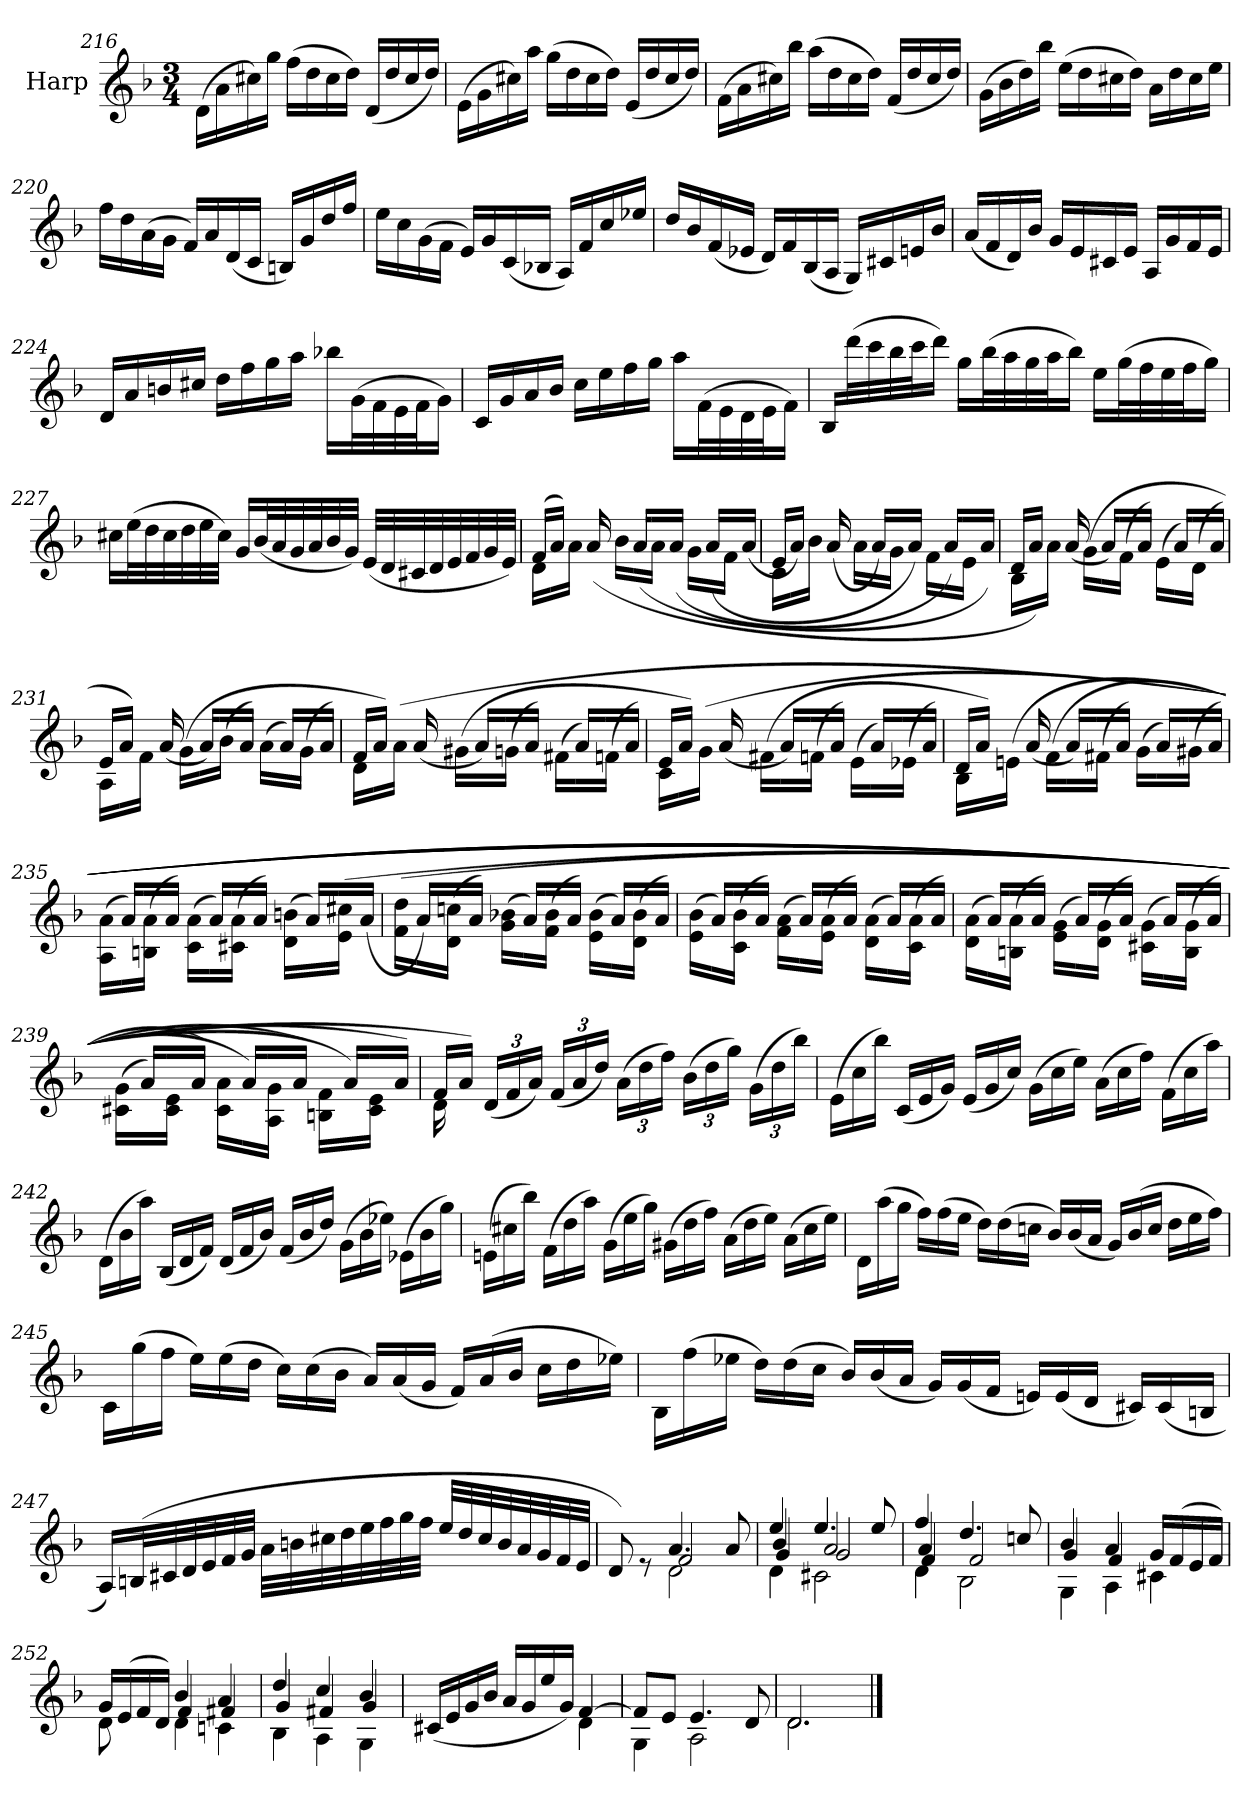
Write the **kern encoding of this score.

**kern
*part1
*staff1
*I"Harp
*I'Hrp.
*clefG2
*k[b-]
*M3/4
=216
(>16d\LL
16a\
16cc#X\)
16gg\JJ
(>16ff\LL
16dd\
16cc#\
16dd\JJ)
(<16d/LL
16dd/
16cc#/
16dd/JJ)
!!LO:LB:g=z
=217
(>16e\LL
16g\
16cc#X\)
16aa\JJ
(>16gg\LL
16dd\
16cc#\
16dd\JJ)
(<16e/LL
16dd/
16cc#/
16dd/JJ)
=218
(>16f\LL
16a\
16cc#X\)
16bb-\JJ
(>16aa\LL
16dd\
16cc#\
16dd\JJ)
(<16f/LL
16dd/
16cc#/
16dd/JJ)
=219
(>16g\LL
16b-\
16dd\)
16bb-\JJ
(>16ee\LL
16dd\
16cc#X\
16dd\JJ)
16a\LL
16dd\
16cc#\
16ee\JJ
!!LO:LB:g=z
=220
16ff\LL
16dd\
(>16a\
16g\JJ
16f/LL)
16a/
(<16d/
16c/JJ
16Bn/LL)
16g/
16dd/
16ff/JJ
=221
16ee\LL
16cc\
(>16g\
16f\JJ
16e/LL)
16g/
(<16c/
16B-X/JJ
16A/LL)
16f/
16cc/
16ee-X/JJ
=222
16dd/LL
16b-/
(<16f/
16e-X/JJ
16d/LL)
16f/
(<16B-/
16A/JJ
16G/LL)
16c#X/
16en/
16b-/JJ
!!LO:LB:g=z
=223
(<16a/LL
16f/
16d/)
16b-/JJ
16g/LL
16e/
16c#X/
16e/JJ
16A/LL
16g/
16f/
16e/JJ
=224
16d/LL
16a/
16bn/
16cc#X/JJ
16dd\LL
16ff\
16gg\
16aa\JJ
16bb-X\LL
(>32g\L
32f\
32e\
32f\J
16g\JJ)
=225
16c/LL
16g/
16a/
16b-/JJ
16cc\LL
16ee\
16ff\
16gg\JJ
16aa\LL
(>32f\L
32e\
32d\
32e\J
16f\JJ)
!!LO:LB:g=z
=226
16B-/LL
(>32ddd\L
32ccc\
32bb-\
32ccc\J
16ddd\JJ)
16gg\LL
(>32bb-\L
32aa\
32gg\
32aa\J
16bb-\JJ)
16ee\LL
(>32gg\L
32ff\
32ee\
32ff\J
16gg\JJ)
=227
16cc#X\LL
(>32ee\L
32dd\
32cc#\
32dd\
32ee\
32cc#\JJJ)
16g/LL
(<32b-/L
32a/
32g/
32a/
32b-/
32g/JJJ)
(<32e/LLL
32d/
32c#X/
32d/
32e/
32f/
32g/
32e/JJJ)
!!LO:LB:g=z
=228
*^
(>16f/LL	16d\LL
16a/JJ)	16rffyy
16reyy	(>16a\JJ
(16a/	16ryy
16reyy	(<16b-\LL
(16a/LL	16rffyy
16reyy	(<16a\JJ
(16a/JJ	16rffyy
16reyy	(<16g\LL
(16a/LL	16rffyy
16reyy	(<16f\JJ
(16a/JJ	16rddyy
=229	=229
16e/LL	16c\LL
16a/JJ)	16rffyy
16reyy	(>16b-\JJ
(16a/	16ryy
16reyy	(<16a\LL
16a/LL)	16rffyy
16reyy	(<16g\JJ
16a/JJ)	16rffyy
16reyy	(<16f\LL
16a/LL)	16rffyy
16reyy	(<16e\JJ
16a/JJ)	16rddyy
=230	=230
16d/LL	16B-\LL
16a/JJ)	16rffyy
16reyy	(>16a\JJ
(16a/	16ryy
16reyy	(<16g\LL
16a/LL)	16rffyy
16reyy	(<16f\JJ
16a/JJ)	16rffyy
16reyy	(<16e\LL
16a/LL)	16rffyy
16reyy	(<16d\JJ
16a/JJ)	16rddyy
=231	=231
16e/LL	16A\LL
16a/JJ)	16rffyy
16reyy	(>16f\JJ
(16a/	16ryy
16reyy	(<16g\LL
16a/LL)	16rffyy
16reyy	(<16b-\JJ
16a/JJ)	16rffyy
16reyy	(<16a\LL
16a/LL)	16rffyy
16reyy	(<16g\JJ
16a/JJ)	16rddyy
!!LO:LB:g=z	!!
=232	=232
16f/LL	16d\LL
16a/JJ)	16rffyy
16reyy	(>16a\JJ
(16a/	16ryy
16reyy	(<16g#X\LL
16a/LL)	16rffyy
16reyy	(<16gn\JJ
16a/JJ)	16rffyy
16reyy	(<16f#X\LL
16a/LL)	16rffyy
16reyy	(<16fn\JJ
16a/JJ)	16rddyy
=233	=233
16e/LL	16c\LL
16a/JJ)	16rffyy
16reyy	(>16g\JJ
(16a/	16ryy
16reyy	(<16f#X\LL
16a/LL)	16rffyy
16reyy	(<16fn\JJ
16a/JJ)	16rffyy
16reyy	(<16e\LL
16a/LL)	16rffyy
16reyy	(<16e-X\JJ
16a/JJ)	16rddyy
=234	=234
16d/LL	16B-\LL
16a/JJ)	16rffyy
16reyy	(<16en\JJ
(16a/	16ryy
16reyy	(<16f\LL
16a/LL)	16rffyy
16reyy	(<16f#X\JJ
16a/JJ)	16rffyy
16reyy	(<16g\LL
16a/LL)	16rffyy
16reyy	(<16g#X\JJ
16a/JJ)	16rffyy
!!LO:LB:g=z	!!
=235	=235
16ryy	(>16A\ 16a\LL
16a/LL)	16rffyy
16rcyy	(>16Bn\ 16a\JJ
16a/JJ)	16ryy
16rcyy	(>16c\ 16a\LL
16a/LL)	16rffyy
16rcyy	(>16c#X\ 16a\JJ
16a/JJ)	16ryy
16ryy	(>16d\ 16bn\LL
16a/LL)	16rddyy
16reyy	(>16e\ 16cc#X\JJ
(16a/JJ	16ryy
=236	=236
16ryy	(>16f\ 16dd\LL
16a/LL)	16rddyy
16reyy	(>16d\ 16ccn\JJ
16a/JJ)	16ryy
16ryy	(>16g\ 16b-X\LL
16a/LL)	16rddyy
16reyy	(>16f\ 16b-\JJ
16a/JJ)	16ryy
16ryy	(>16e\ 16b-\LL
16a/LL)	16rddyy
16reyy	(>16d\ 16b-\JJ
16a/JJ)	16ryy
=237	=237
16ryy	(>16e\ 16b-\LL
16a/LL)	16rddyy
16reyy	(>16c\ 16b-\JJ
16a/JJ)	16ryy
16ryy	(>16f\ 16a\LL
16a/LL)	16rddyy
16reyy	(>16e\ 16a\JJ
16a/JJ)	16ryy
16ryy	(>16d\ 16a\LL
16a/LL)	16rddyy
16reyy	(>16c\ 16a\JJ
16a/JJ)	16ryy
!!LO:LB:g=z	!!
=238	=238
16ryy	(>16d\ 16a\LL
16a/LL)	16rddyy
16reyy	(>16Bn\ 16a\JJ
16a/JJ)	16ryy
16ryy	(>16e\ 16g\LL
16a/LL)	16rddyy
16reyy	(>16d\ 16g\JJ
16a/JJ)	16ryy
16ryy	(>16c#X\ 16g\LL
16a/LL)	16rddyy
16reyy	(>16B\ 16g\JJ
16a/JJ)	16ryy
=239	=239
16ryy	(>16c#X\ 16g\LL
16a/LL)	16rddyy
16reyy	16c#\ 16e\JJ
16a/JJ)	16ryy
16ryy	16c#\ 16a\LL
16a/LL)	16rddyy
16reyy	16A\ 16g\JJ
16a/JJ)	16ryy
16ryy	16Bn\ 16f\LL
16a/LL)	16rddyy
16reyy	16c#\ 16e\JJ
16a/JJ)	16ryy
=240	=240
16f/LL	16d\
16a/JJ)	16ryy
*Xbrackettup	*
(<24d/LL	8ryy
24f/	.
24a/JJ)	.
(<24f/LL	2ryy
24a/	.
24dd/JJ)	.
(>24a\LL	.
24dd\	.
24ff\JJ)	.
(>24b-\LL	.
24dd\	.
24gg\JJ)	.
(>24g\LL	.
24dd\	.
24bb-\JJ)	.
*v	*v
!!LO:LB:g=z
=241
*Xtuplet
(>24e\LL
24cc\
24bb-\JJ)
(<24c/LL
24e/
24g/JJ)
(<24e/LL
24g/
24cc/JJ)
(>24g\LL
24cc\
24ee\JJ)
(>24a\LL
24cc\
24ff\JJ)
(>24f\LL
24cc\
24aa\JJ)
=242
(>24d\LL
24b-\
24aa\JJ)
(<24B-/LL
24d/
24f/JJ)
(<24d/LL
24f/
24b-/JJ)
(<24f/LL
24b-/
24dd/JJ)
(>24g\LL
24b-\
24ee-X\JJ)
(>24e-X\LL
24b-\
24gg\JJ)
!!LO:PB:g=z
=243
(>24en\LL
24cc#X\
24bb-\JJ)
(>24f\LL
24dd\
24aa\JJ)
(>24g\LL
24ee\
24gg\JJ)
(>24g#X\LL
24dd\
24ff\JJ)
(>24a\LL
24dd\
24ee\JJ)
(>24a\LL
24cc#\
24ee\JJ)
=244
24d\LL
(>24aa\
24gg\JJ
24ff\LL)
(>24ff\
24ee\JJ
24dd\LL)
(>24dd\
24ccn\JJ
24b-/LL)
(<24b-/
24a/JJ
24g/LL)
(>24b-/
24cc/JJ
24dd\LL
24ee\
24ff\JJ)
!!LO:LB:g=z
=245
24c\LL
(>24gg\
24ff\JJ
24ee\LL)
(>24ee\
24dd\JJ
24cc\LL)
(>24cc\
24b-\JJ
24a/LL)
(<24a/
24g/JJ
24f/LL)
(>24a/
24b-/JJ
24cc\LL
24dd\
24ee-X\JJ)
=246
24B-\LL
(>24ff\
24ee-X\JJ
24dd\LL)
(>24dd\
24cc\JJ
24b-/LL)
(<24b-/
24a/JJ
24g/LL)
(<24g/
24f/JJ
24en/LL)
(<24e/
24d/JJ
24c#X/LL)
(<24c#/
24Bn/JJ
!!LO:LB:g=z
=247
16A/LL)
(>32Bn/L
32c#X/
32d/
32e/
32f/
32g/JJJ
32a\LLL
32bn\
32cc#X\
32dd\
32ee\
32ff\
32gg\
32ff\JJJ
32ee/LLL
32dd/
32cc#/
32b/
32a/
32g/
32f/
32e/JJJ
=248
*^
*	*^
8d/)	4ryy	4ryy
8re	.	.
4.a/	2d\	2f/
8a/	.	.
=249	=249	=249
*	*	*^
4ee/	4d\	4b-/	4g/
4.ee/	2c#X\	2a/	2g/
8ee/	.	.	.
=250	=250	=250	=250
4ff/	4d\	4a/	4f/
4.dd/	2B-\	2f/	2ryy
8ccn/	.	.	.
*	*	*v	*v
!!LO:LB:g=z
=251	=251	=251
4b-/	4G\	4g/
4a/	4A\	4f/
16g/LL	4c#X\	4ryy
(>16f/	.	.
16e/	.	.
16f/JJ)	.	.
=252	=252	=252
16g/LL	8d\	4ryy
(>16e/	.	.
16f/	8ryy	.
16d/JJ)	.	.
4b-/	4d\	4f/
4a/	4cn\	4f#X/
=253	=253	=253
4dd/	4B-\	4g/
4cc/	4A\	4f#X/
4b-/	4G\	4g/
*	*v	*v
=254	=254
(<16c#X/LL	4ryy
16e/	.
16g/	.
16b-/JJ	.
16a/LL	4ryy
16g/	.
16ee/	.
16g/JJ)	.
[4f/	4d\
=255	=255
8f/L]	4G\
8e/J	.
4.e/	2A\
8d/	.
=256	=256
2.d/	2.d\
*v	*v
==
*-
